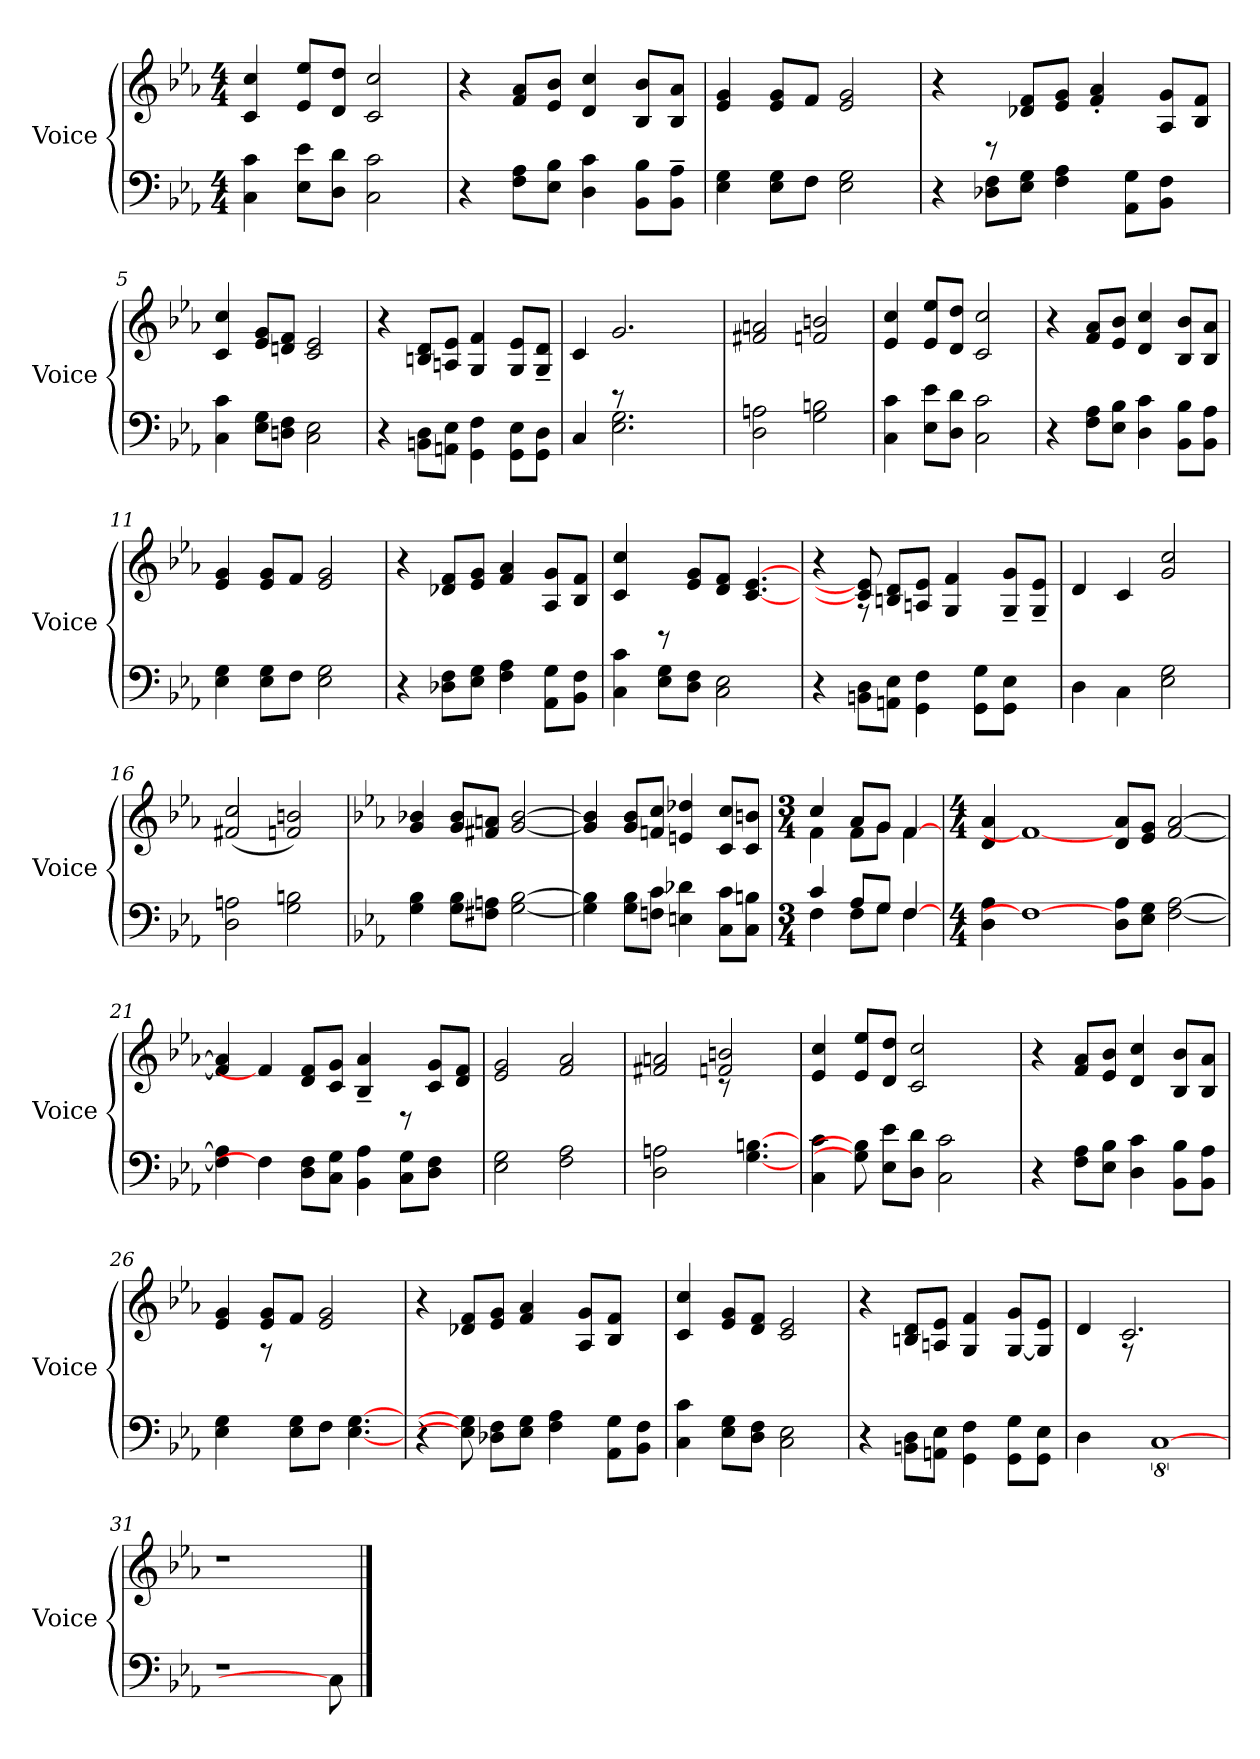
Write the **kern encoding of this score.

**kern	**kern
*part2	*part1
*staff2	*staff1
*I"Voice	*I"Voice
*I'Voice	*I'Voice
*clefF4	*clefG2
*k[b-e-a-]	*k[b-e-a-]
*M4/4	*M4/4
=1	=1
4C\ 4c\	4c/ 4cc/
8E-\ 8e-\L	8e-/ 8ee-/L
8D\ 8d\J	8d/ 8dd/J
2C\ 2c\	2c/ 2cc/
=2	=2
4r	4r
8F\ 8A-\L	8f/ 8a-/L
8E-\ 8B-\J	8e-/ 8b-/J
4D\ 4c\	4d/ 4cc/
8BB-\ 8B-\L	8B-/ 8b-/L
8BB-\~> 8A-\~>J	8B-/ 8a-/J
=3	=3
4E-\ 4G\	4e-/ 4g/
8E-\ 8G\L	8e-/ 8g/L
8F\J	8f/J
2E-\ 2G\	2e-/ 2g/
=4	=4
4r	4r
8D-X\ 8F\L	8rC
8E-\ 8G\J	8d-X/ 8f/L
4F\ 4A-\	8e-/ 8g/J
.	4f/'> 4a-/'>
8AA-\ 8G\L	.
8BB-\ 8F\J	8A-/ 8g/L
8ryy	8B-/ 8f/J
!!LO:LB:g=z
=5	=5
4C\ 4c\	4c/ 4cc/
8E-\ 8G\L	8e-/ 8g/L
8Dn\ 8F\J	8dn/ 8f/J
2C\ 2E-\	2c/ 2e-/
=6	=6
4r	4r
8BBn\ 8D\L	8Bn/ 8d/L
8AAn\ 8E-\J	8An/ 8e-/J
4GG\ 4F\	4G/ 4f/
8GG\ 8E-\L	8G/ 8e-/L
8GG\ 8D\J	8G/~< 8d/~<J
=7	=7
*	*^
4C/	4c/	4ryy
2.E-\ 2.G\	2.g/	8rBB
.	.	2ryy
.	.	8ryy
*	*v	*v
=8	=8
2D\ 2An\	2f#X/ 2an/
2G\ 2Bn\	2fn/ 2bn/
!!LO:LB:g=z
=9	=9
4C\ 4c\	4e-/ 4cc/
8E-\ 8e-\L	8e-/ 8ee-/L
8D\ 8d\J	8d/ 8dd/J
2C\ 2c\	2c/ 2cc/
=10	=10
4r	4r
8F\ 8A-\L	8f/ 8a-/L
8E-\ 8B-\J	8e-/ 8b-/J
4D\ 4c\	4d/ 4cc/
8BB-\ 8B-\L	8B-/ 8b-/L
8BB-\ 8A-\J	8B-/ 8a-/J
=11	=11
4E-\ 4G\	4e-/ 4g/
8E-\ 8G\L	8e-/ 8g/L
8F\J	8f/J
2E-\ 2G\	2e-/ 2g/
=12	=12
4r	4r
8D-X\ 8F\L	8d-X/ 8f/L
8E-\ 8G\J	8e-/ 8g/J
4F\ 4A-\	4f/ 4a-/
8AA-\ 8G\L	8A-/ 8g/L
8BB-\ 8F\J	8B-/ 8f/J
!!LO:LB:g=z
=13	=13
4C\ 4c\	4c/ 4cc/
8E-\ 8G\L	8rBB
8D\ 8F\J	8e-/ 8g/L
2C\ 2E-\	8d/ 8f/J
.	[4.c/ [4.e-/
=14	=14
*^	*
4r	4ryy	4r
8rdd	8BBn\ 8D\L	8c/] 8e-/]
8ryy	8AAn\ 8E-\J	8Bn/ 8d/L
2ryy	4GG\ 4F\	8An/ 8e-/J
.	.	4G/ 4f/
.	8GG\ 8G\L	.
.	8GG\ 8E-\J	8G/~< 8g/~<L
8ryy	8ryy	8G/~< 8e-/~<J
*v	*v	*
=15	=15
4D\	4d/
4C\	4c/
2E-\ 2G\	2g/ 2cc/
=16	=16
2D\ 2An\	(<2f#X/ 2cc/
2G\ 2Bn\	2fn/ 2bn/)
!!LO:PB:g=z
=17	=17
*k[b-e-a-]	*k[b-e-a-]
4G\ 4B-\	4g/ 4b-X/
8G\ 8B-\L	8g/ 8b-/L
8F#X\ 8An\J	8f#X/ 8an/J
[<2G\ [>2B-\	[<2g/ [>2b-/
=18	=18
4G\] 4B-\]	4g/] 4b-/]
8G\ 8B-\L	8g/ 8b-/L
8Fn\ 8c\J	8fn/ 8cc/J
4En\ 4d-X\	4en/ 4dd-X/
8C\ 8c\L	8c/ 8cc/L
8C\ 8Bn\J	8c/ 8bn/J
=19	=19
*M3/4	*M3/4
*^	*^
4c/	4F\	4cc/	4f\
8A-/L	8F\L	8a-/L	8f\L
8G/J	8G\J	8g/J	8g\J
[4F	4F\	[4f	4f\
*v	*v	*	*
*	*v	*v
!!LO:LB:g=z
=20	=20
*M4/4	*M4/4
4D\ 4A-\	4d/ 4a-/
1F_	1f_
8D\ 8A-\L	8d/ 8a-/L
8E-\ 8G\J	8e-/ 8g/J
[<2F\ [>2A-\	[<2f/ [>2a-/
=21	=21
4F\] 4A-\]	4f/] 4a-/]
4F]	4f]
8D\ 8F\L	8d/ 8f/L
8C\ 8G\J	8c/ 8g/J
4BB-\ 4A-\	4B-/~< 4a-/~<
8C\ 8G\L	8rC
8D\ 8F\J	8c/ 8g/L
8ryy	8d/ 8f/J
=22	=22
2E-\ 2G\	2e-/ 2g/
2F\ 2A-\	2f/ 2a-/
=23	=23
2D\ 2An\	2f#X/ 2an/
8ree	2fn/ 2bn/
[4.G\ [4.Bn\	.
!!LO:LB:g=z
=24	=24
4C\ 4c\	4e-/ 4cc/
8G\] 8B\]	8e-/ 8ee-/L
8E-\ 8e-\L	8d/ 8dd/J
8D\ 8d\J	2c/ 2cc/
2C\ 2c\	.
.	8ryy
=25	=25
4r	4r
8F\ 8A-\L	8f/ 8a-/L
8E-\ 8B-\J	8e-/ 8b-/J
4D\ 4c\	4d/ 4cc/
8BB-\ 8B-\L	8B-/ 8b-/L
8BB-\ 8A-\J	8B-/ 8a-/J
=26	=26
4E-\ 4G\	4e-/ 4g/
8ree	8e-/ 8g/L
8E-\ 8G\L	8f/J
8F\J	2e-/ 2g/
[4.E-\ [4.G\	.
=27	=27
4r	4r
8E-\] 8G\]	8d-X/ 8f/L
8D-X\ 8F\L	8e-/ 8g/J
8E-\ 8G\J	4f/ 4a-/
4F\ 4A-\	.
.	8A-/ 8g/L
8AA-\ 8G\L	8B-/ 8f/J
8BB-\ 8F\J	8ryy
!!LO:LB:g=z
=28	=28
4C\ 4c\	4c/ 4cc/
8E-\ 8G\L	8e-/ 8g/L
8D\ 8F\J	8d/ 8f/J
2C\ 2E-\	2c/ 2e-/
=29	=29
4r	4r
8BBn\ 8D\L	8Bn/ 8d/L
8AAn\ 8E-\J	8An/ 8e-/J
4GG\ 4F\	4G/ 4f/
8GG\ 8G\L	[<8G/ 8g/L
8GG\ 8E-\J	8G/] 8e-/J
=30	=30
4D\	4d/
8ree	2.c/
[8%5C\	.
=31	=31
1rF	1rdd
8C\]	8ryy
==	==
*-	*-
